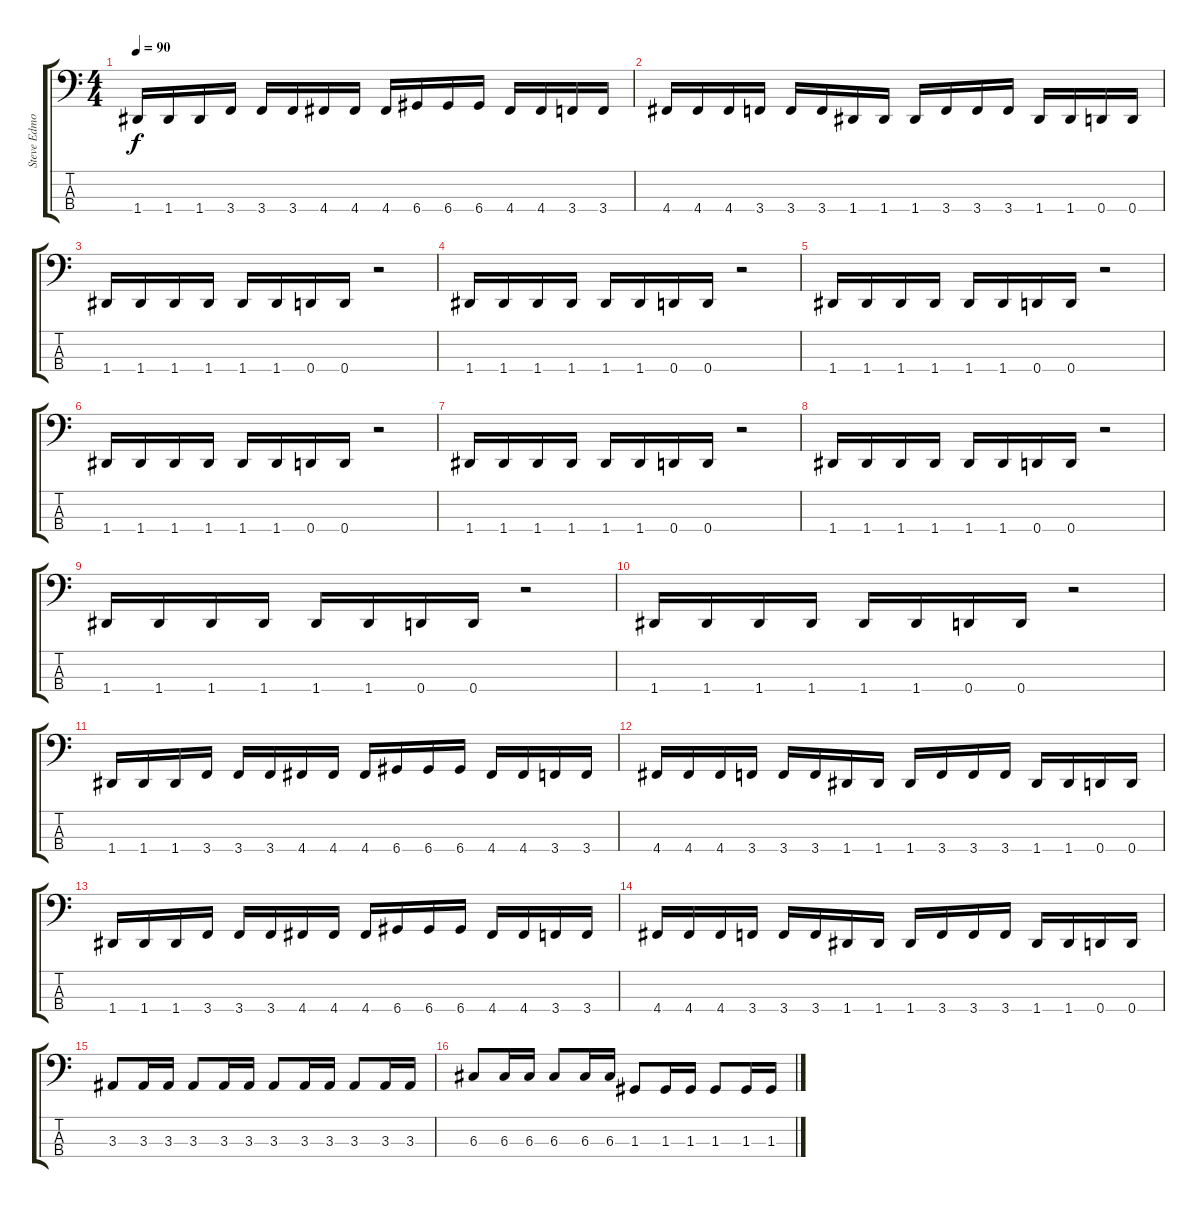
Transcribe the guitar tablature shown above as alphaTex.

\track ("Steve Edmondson" "Steve Edmo") {instrument electricbassfinger}
\staff {score tabs}
\tuning (F2 C2 G1 D1) {hide}
\ts (4 4)
\tempo 90
\clef f4
\ks c
1.4.16{dy f} 1.4.16 1.4.16 3.4.16 3.4.16 3.4.16 4.4.16 4.4.16 4.4.16 6.4.16 6.4.16 6.4.16 4.4.16 4.4.16 3.4.16 3.4.16 |
4.4.16 4.4.16 4.4.16 3.4.16 3.4.16 3.4.16 1.4.16 1.4.16 1.4.16 3.4.16 3.4.16 3.4.16 1.4.16 1.4.16 0.4.16 0.4.16 |
1.4.16 1.4.16 1.4.16 1.4.16 1.4.16 1.4.16 0.4.16 0.4.16 r.2 |
1.4.16 1.4.16 1.4.16 1.4.16 1.4.16 1.4.16 0.4.16 0.4.16 r.2 |
1.4.16 1.4.16 1.4.16 1.4.16 1.4.16 1.4.16 0.4.16 0.4.16 r.2 |
1.4.16 1.4.16 1.4.16 1.4.16 1.4.16 1.4.16 0.4.16 0.4.16 r.2 |
1.4.16 1.4.16 1.4.16 1.4.16 1.4.16 1.4.16 0.4.16 0.4.16 r.2 |
1.4.16 1.4.16 1.4.16 1.4.16 1.4.16 1.4.16 0.4.16 0.4.16 r.2 |
1.4.16 1.4.16 1.4.16 1.4.16 1.4.16 1.4.16 0.4.16 0.4.16 r.2 |
1.4.16 1.4.16 1.4.16 1.4.16 1.4.16 1.4.16 0.4.16 0.4.16 r.2 |
1.4.16 1.4.16 1.4.16 3.4.16 3.4.16 3.4.16 4.4.16 4.4.16 4.4.16 6.4.16 6.4.16 6.4.16 4.4.16 4.4.16 3.4.16 3.4.16 |
4.4.16 4.4.16 4.4.16 3.4.16 3.4.16 3.4.16 1.4.16 1.4.16 1.4.16 3.4.16 3.4.16 3.4.16 1.4.16 1.4.16 0.4.16 0.4.16 |
1.4.16 1.4.16 1.4.16 3.4.16 3.4.16 3.4.16 4.4.16 4.4.16 4.4.16 6.4.16 6.4.16 6.4.16 4.4.16 4.4.16 3.4.16 3.4.16 |
4.4.16 4.4.16 4.4.16 3.4.16 3.4.16 3.4.16 1.4.16 1.4.16 1.4.16 3.4.16 3.4.16 3.4.16 1.4.16 1.4.16 0.4.16 0.4.16 |
3.3.8 3.3.16 3.3.16 3.3.8 3.3.16 3.3.16 3.3.8 3.3.16 3.3.16 3.3.8 3.3.16 3.3.16 |
6.3.8 6.3.16 6.3.16 6.3.8 6.3.16 6.3.16 1.3.8 1.3.16 1.3.16 1.3.8 1.3.16 1.3.16
